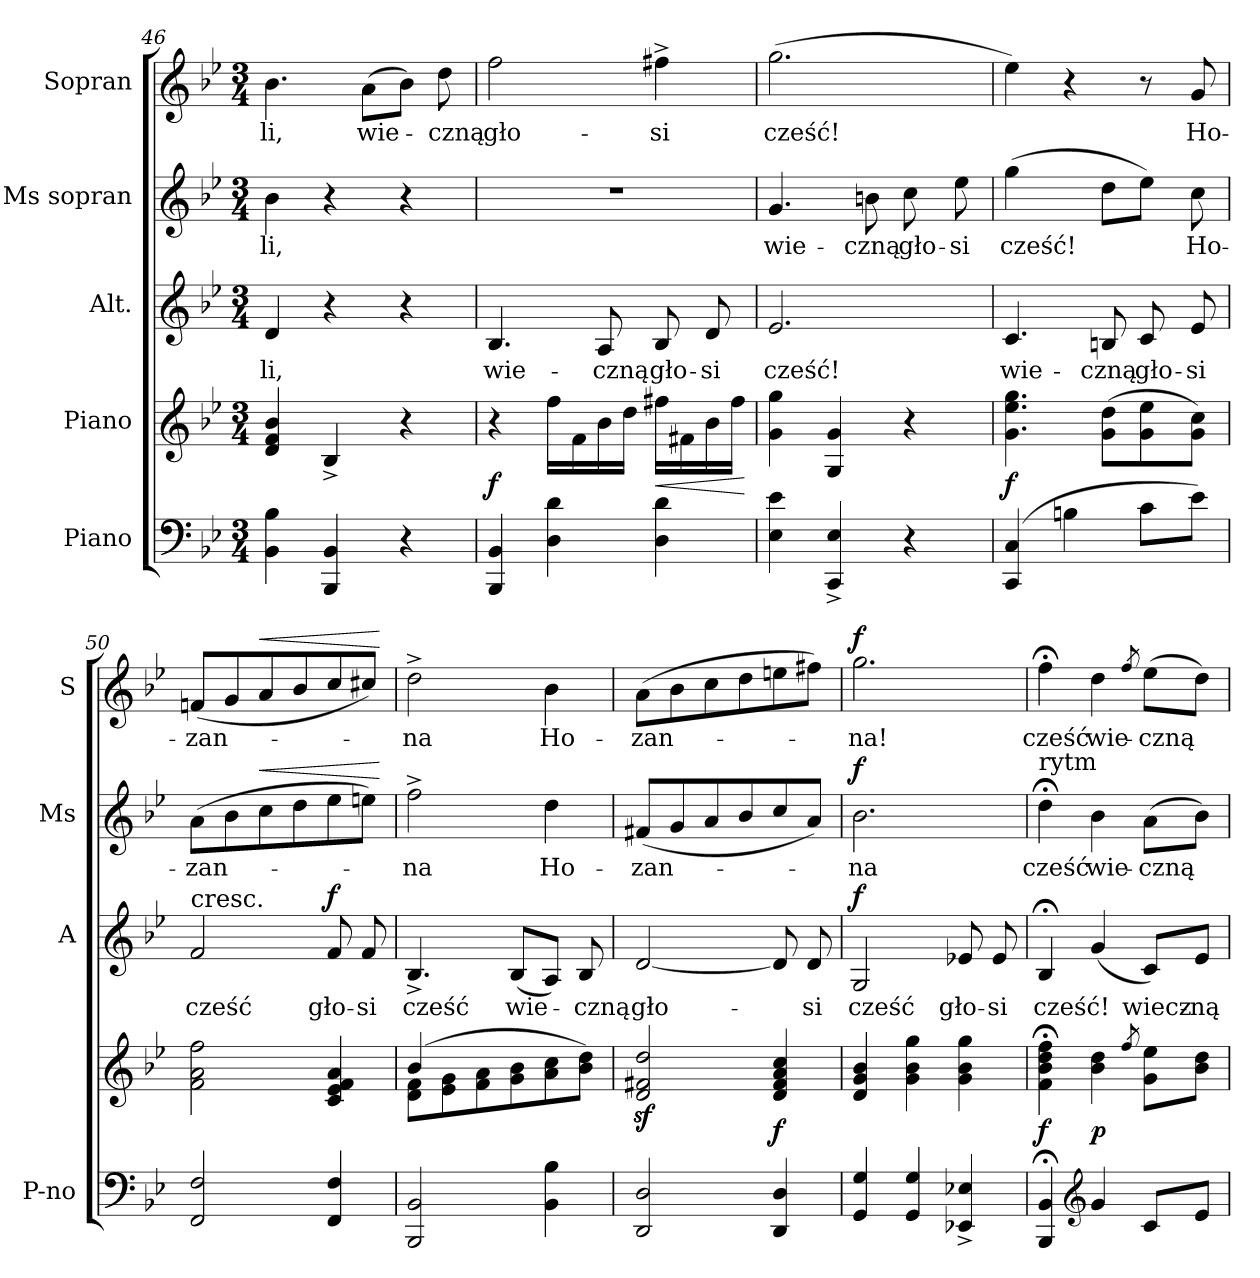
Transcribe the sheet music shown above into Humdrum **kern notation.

**kern	**kern	**dynam	**kern	**text	**dynam	**kern	**text	**dynam	**kern	**text	**dynam
*part5	*part4	*part4	*part3	*part3	*part3	*part2	*part2	*part2	*part1	*part1	*part1
*staff5	*staff4	*staff4	*staff3	*staff3	*staff3	*staff2	*staff2	*staff2	*staff1	*staff1	*staff1
*I"Piano	*I"Piano	*	*I"Alt.	*	*	*I"Ms sopran	*	*	*I"Sopran	*	*
*I'P-no	*	*	*I'A	*	*	*I'Ms	*	*	*I'S	*	*
*clefF4	*clefG2	*	*clefG2	*	*	*clefG2	*	*	*clefG2	*	*
*k[b-e-]	*k[b-e-]	*	*k[b-e-]	*	*	*k[b-e-]	*	*	*k[b-e-]	*	*
*M3/4	*M3/4	*	*M3/4	*	*	*M3/4	*	*	*M3/4	*	*
=46	=46	=46	=46	=46	=46	=46	=46	=46	=46	=46	=46
4BB-\ 4B-\	4d/ 4f/ 4b-/	.	4d/	-li,	.	4b-\	-li,	.	4.b-\	-li,	.
4BBB-/ 4BB-/	4B-^/	.	4r	.	.	4r	.	.	.	.	.
.	.	.	.	.	.	.	.	.	(8a\L	wie-	.
4r	4r	.	4r	.	.	4r	.	.	8b-\J)	.	.
.	.	.	.	.	.	.	.	.	8dd\	-czną	.
=47	=47	=47	=47	=47	=47	=47	=47	=47	=47	=47	=47
4BBB-/ 4BB-/	4r	f	4.B-/	wie-	.	2.r	.	.	2ff\	gło-	.
4D\ 4d\	16ff\LL	.	.	.	.	.	.	.	.	.	.
.	16f\	.	.	.	.	.	.	.	.	.	.
.	16b-\	.	8A/	-czną	.	.	.	.	.	.	.
.	16dd\JJ	.	.	.	.	.	.	.	.	.	.
!	!	!LO:HP:b	!	!	!	!	!	!	!	!	!
4D\ 4d\	16ff#X\LL	<	8B-/	gło-	.	.	.	.	4ff#X^\	-si	.
.	16f#X\	.	.	.	.	.	.	.	.	.	.
.	16b-\	.	8d/	-si	.	.	.	.	.	.	.
.	16ff#\JJ	.	.	.	.	.	.	.	.	.	.
.	.	[	.	.	.	.	.	.	.	.	.
=48	=48	=48	=48	=48	=48	=48	=48	=48	=48	=48	=48
4E-\ 4e-\	4g\ 4gg\	.	2.e-/	cześć!	.	4.g/	wie-	.	(2.gg\	cześć!	.
4CC^/ 4E-^/	4G/ 4g/	.	.	.	.	.	.	.	.	.	.
.	.	.	.	.	.	8bn\	-czną	.	.	.	.
4r	4r	.	.	.	.	8cc\	gło-	.	.	.	.
.	.	.	.	.	.	8ee-\	-si	.	.	.	.
=49	=49	=49	=49	=49	=49	=49	=49	=49	=49	=49	=49
(4CC/ 4C/	4.g\ 4.ee-\ 4.gg\	f	4.c/	wie-	.	(4gg\	cześć!	.	4ee-\)	.	.
4Bn\	.	.	.	.	.	8ryy	.	.	4r	.	.
.	(8g\ 8dd\L	.	8Bn/	-czną	.	8dd\L	.	.	.	.	.
8c\L	8g\ 8ee-\	.	8c/	gło-	.	8ee-\J)	.	.	8r	.	.
8e-\J)	8g\ 8cc\J)	.	8e-/	-si	.	8cc\	Ho-	.	8g/	Ho-	.
=50	=50	=50	=50	=50	=50	=50	=50	=50	=50	=50	=50
!	!	!	!LO:TX:a:t=cresc.	!	!	!	!	!	!	!	!
2FF/ 2F/	2f\ 2a\ 2ff\	.	2f/	cześć	.	(8a\L	-zan-	.	(8fn/L	-zan-	.
.	.	.	.	.	.	8b-\	.	.	8g/	.	.
!	!	!	!	!	!	!	!	!LO:HP:a	!	!	!LO:HP:a
.	.	.	.	.	.	8cc\	.	<	8a/	.	<
.	.	.	.	.	.	8dd\	.	.	8b-/	.	.
!	!	!	!	!	!LO:DY:a	!	!	!	!	!	!
4FF/ 4F/	4c/ 4e-/ 4f/ 4a/	.	8f/	gło-	f	8ee-\	.	.	8cc/	.	.
.	.	.	8f/	-si	.	8een\J)	.	.	8cc#X/J)	.	.
.	.	.	.	.	.	.	.	[	.	.	[
=51	=51	=51	=51	=51	=51	=51	=51	=51	=51	=51	=51
*	*^	*	*	*	*	*	*	*	*	*	*
2BBB-/ 2BB-/	(4b-/	8d\ 8f\L	.	4.B-^/	cześć	.	2ff^\	-na	.	2dd^\	-na	.
.	.	8e-\ 8g\	.	.	.	.	.	.	.	.	.	.
.	2ryy	8f\ 8a\	.	.	.	.	.	.	.	.	.	.
.	.	8g\ 8b-\	.	(8B-/L	wie-	.	.	.	.	.	.	.
4BB-\ 4B-\	.	8a\ 8cc\	.	8A/J)	.	.	4dd\	Ho-	.	4b-\	Ho-	.
.	.	8b-\ 8dd\J)	.	8B-/	-czną	.	.	.	.	.	.	.
*	*v	*v	*	*	*	*	*	*	*	*	*	*
=52	=52	=52	=52	=52	=52	=52	=52	=52	=52	=52	=52
2DD/ 2D/	2dz/ 2f#Xz/ 2ddz/	.	[2d/	gło-	.	(8f#X/L	-zan-	.	(8a\L	-zan-	.
.	.	.	.	.	.	8g/	.	.	8b-\	.	.
.	.	.	.	.	.	8a/	.	.	8cc\	.	.
.	.	.	.	.	.	8b-/	.	.	8dd\	.	.
4DD/ 4D/	4d/ 4f#/ 4a/ 4cc/	f	8d/]	.	.	8cc/	.	.	8een\	.	.
.	.	.	8d/	-si	.	8a/J)	.	.	8ff#X\J)	.	.
=53	=53	=53	=53	=53	=53	=53	=53	=53	=53	=53	=53
!	!	!	!	!	!LO:DY:a	!	!	!LO:DY:a	!	!	!LO:DY:a
4GG/ 4G/	4d/ 4g/ 4b-/	.	2G/	cześć	f	2.b-\	-na	f	2.gg\	-na!	f
4GG/ 4G/	4g\ 4b-\ 4gg\	.	.	.	.	.	.	.	.	.	.
4EE-X^/ 4E-X^/	4g\ 4b-\ 4gg\	.	8e-X/	gło-	.	.	.	.	.	.	.
.	.	.	8e-/	-si	.	.	.	.	.	.	.
=54	=54	=54	=54	=54	=54	=54	=54	=54	=54	=54	=54
!	!	!	!	!	!	!LO:TX:a:t=rytm	!	!	!	!	!
4BBB-;</ 4BB-;</	4f;<\ 4b-;<\ 4dd;<\ 4ff;<\	f	4B-;</	cześć!	.	4dd;<\	cześć	.	4ff;<\	cześć	.
*clefG2	*	*	*	*	*	*	*	*	*	*	*
4g/	4b-\ 4dd\	p	(4g/	.	.	4b-\	wie-	.	4dd\	wie-	.
.	8qff/	.	.	.	.	.	.	.	8qff/	.	.
8c/L	8g\ 8ee-\L	.	8c/L)	wiecz-	.	(8a\L	-czną	.	(8ee-\L	-czną	.
8e-/J	8b-\ 8dd\J	.	8e-/J	-ną	.	8b-\J)	.	.	8dd\J)	.	.
=	=	=	=	=	=	=	=	=	=	=	=
*-	*-	*-	*-	*-	*-	*-	*-	*-	*-	*-	*-
